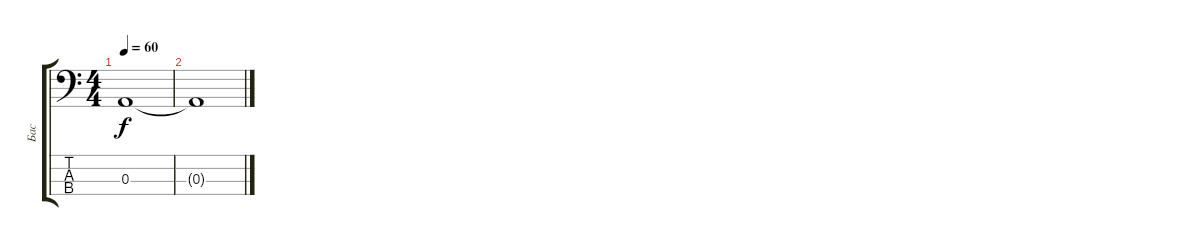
\track ("Бас" "Бас") {instrument electricbassfinger}
\staff {score tabs}
\tuning (G2 D2 A1 E1) {hide}
\ts (4 4)
\tempo 60
\clef f4
\ks c
0.3.1{dy f} |
0.3{t}.1
